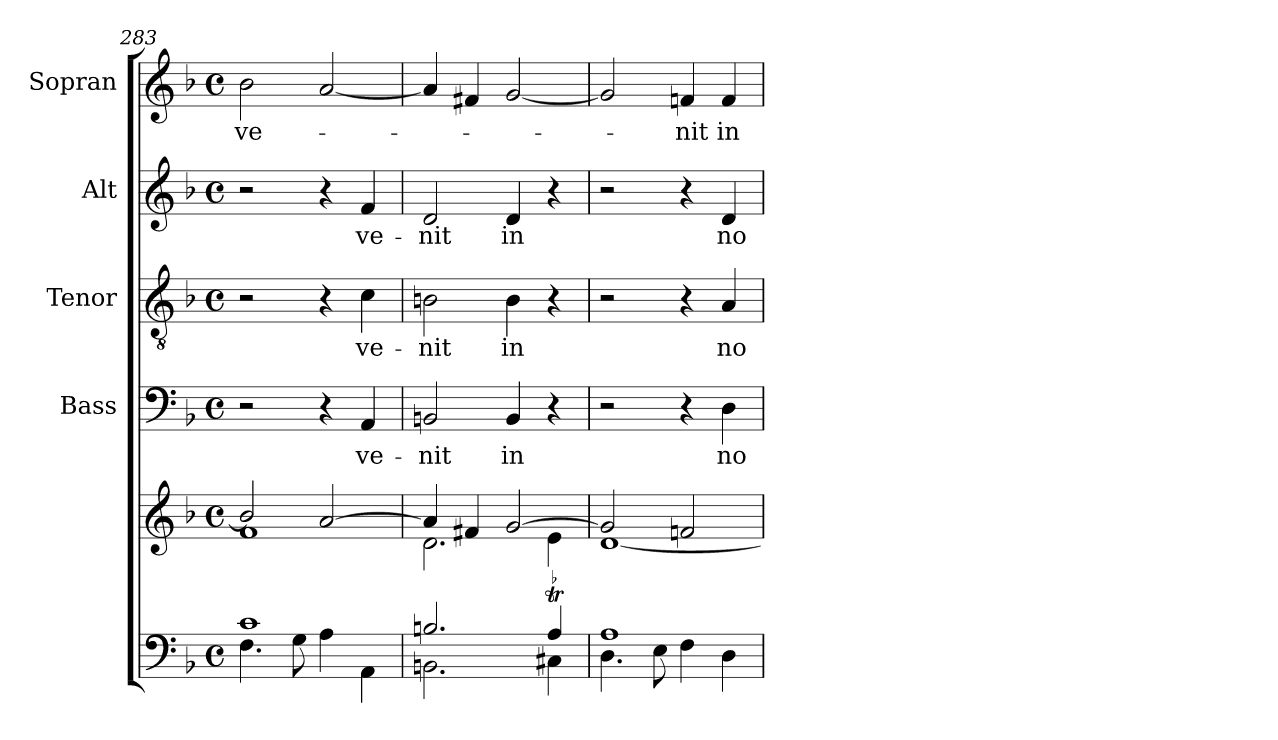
**kern	**kern	**kern	**text	**kern	**text	**kern	**text	**kern	**text
*part5	*part5	*part4	*part4	*part3	*part3	*part2	*part2	*part1	*part1
*staff6	*staff5	*staff4	*staff4	*staff3	*staff3	*staff2	*staff2	*staff1	*staff1
*	*	*I"Bass	*	*I"Tenor	*	*I"Alt	*	*I"Sopran	*
*	*	*I'B.	*	*I'T.	*	*I'A.	*	*I'S.	*
*clefF4	*clefG2	*clefF4	*	*clefGv2	*	*clefG2	*	*clefG2	*
*k[b-]	*k[b-]	*k[b-]	*	*k[b-]	*	*k[b-]	*	*k[b-]	*
*F:	*F:	*F:	*	*F:	*	*F:	*	*F:	*
*M4/4	*M4/4	*M4/4	*	*M4/4	*	*M4/4	*	*M4/4	*
*met(c)	*met(c)	*met(c)	*	*met(c)	*	*met(c)	*	*met(c)	*
=283	=283	=283	=283	=283	=283	=283	=283	=283	=283
*^	*^	*	*	*	*	*	*	*	*
!	!	!	!	!	!	!	!	!	!	!	!LO:LY:b
1c	4.F\	2b-/]	1f	2r	.	2r	.	2r	.	2b-\	ve-
.	8G\	.	.	.	.	.	.	.	.	.	.
.	4A\	[>2a/	.	4r	.	4r	.	4r	.	[2a/	.
!	!	!	!	!	!LO:LY:b	!	!LO:LY:b	!	!LO:LY:b	!	!
.	4AA\	.	.	4AA/	ve-	4c\	ve-	4f/	ve-	.	.
=284	=284	=284	=284	=284	=284	=284	=284	=284	=284	=284	=284
!	!	!	!	!	!LO:LY:b	!	!LO:LY:b	!	!LO:LY:b	!	!
2.Bn/	2.BBn\	4a/]	2.d\	2BBn/	-nit	2Bn\	-nit	2d/	-nit	4a/]	.
.	.	4f#X/	.	.	.	.	.	.	.	4f#X/	.
!	!	!	!	!	!LO:LY:b	!	!LO:LY:b	!	!LO:LY:b	!	!
.	.	[>2g/	.	4BB/	in	4B\	in	4d/	in	[2g/	.
4At/	4C#X\	.	4e\	4r	.	4r	.	4r	.	.	.
!!LO:LB:g=z
=285	=285	=285	=285	=285	=285	=285	=285	=285	=285	=285	=285
1A	4.D\	2g/]	[<1d	2r	.	2r	.	2r	.	2g/]	.
.	8E\	.	.	.	.	.	.	.	.	.	.
!	!	!	!	!	!	!	!	!	!	!	!LO:LY:b
.	4F\	2fn/	.	4r	.	4r	.	4r	.	4fn/	-nit
!	!	!	!	!	!LO:LY:b	!	!LO:LY:b	!	!LO:LY:b	!	!LO:LY:b
.	4D\	.	.	4D\	no-	4A/	no-	4d/	no-	4f/	in
*v	*v	*	*	*	*	*	*	*	*	*	*
*	*v	*v	*	*	*	*	*	*	*	*
=	=	=	=	=	=	=	=	=	=
*-	*-	*-	*-	*-	*-	*-	*-	*-	*-
